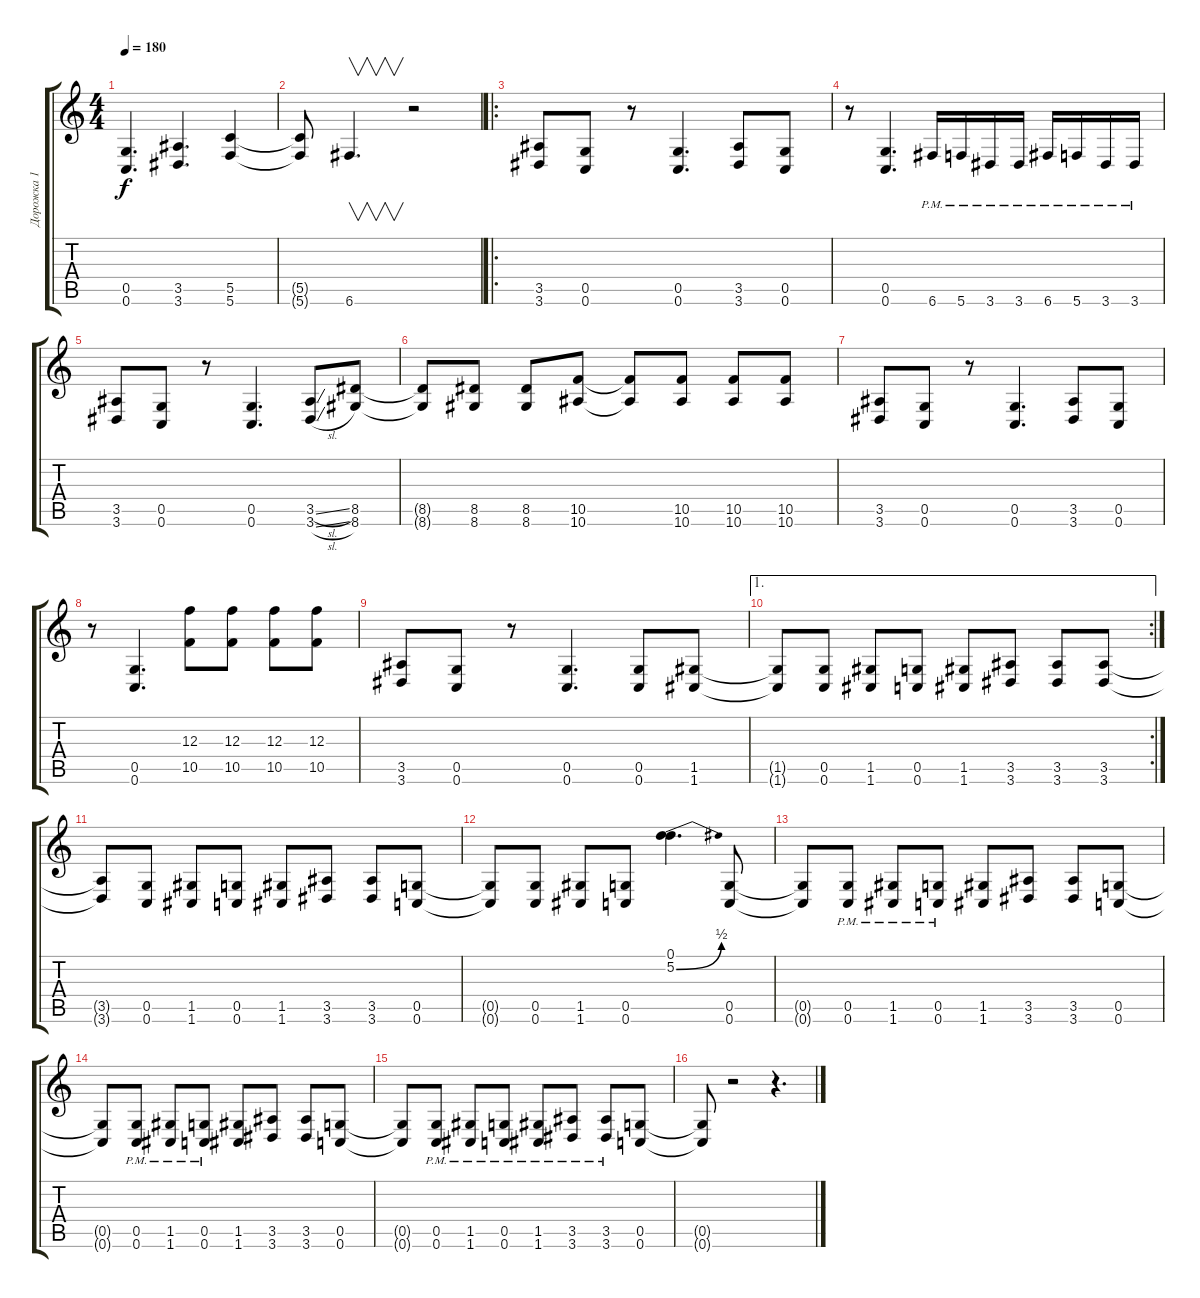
\track ("Дорожка 1" "Дорожка 1") {instrument distortionguitar}
\staff {score tabs}
\tuning (D4 A3 F3 C3 G2 C2) {hide}
\ts (4 4)
\tempo 180
\clef g2
\ks c
(0.5 0.6).4{d dy f} (3.5 3.6).4{d} (5.5 5.6).4 |
(5.5{t} 5.6{t}).8 6.6.4{v d} r.2 |
\ro
(3.5 3.6).8 (0.5 0.6).8 r.8 (0.5 0.6).4{d} (3.5 3.6).8 (0.5 0.6).8 |
r.8 (0.5 0.6).4{d} 6.6{pm}.16 5.6{pm}.16 3.6{pm}.16 3.6{pm}.16 6.6{pm}.16 5.6{pm}.16 3.6{pm}.16 3.6{pm}.16 |
(3.5 3.6).8 (0.5 0.6).8 r.8 (0.5 0.6).4{d} (3.5{sl} 3.6{sl}).8 (8.5 8.6).8 |
(8.5{t} 8.6{t}).8 (8.5 8.6).8 (8.5 8.6).8 (10.5 10.6).8 (10.5{t} 10.6{t}).8 (10.5 10.6).8 (10.5 10.6).8 (10.5 10.6).8 |
(3.5 3.6).8 (0.5 0.6).8 r.8 (0.5 0.6).4{d} (3.5 3.6).8 (0.5 0.6).8 |
r.8 (0.5 0.6).4{d} (12.3 10.5).8 (12.3 10.5).8 (12.3 10.5).8 (12.3 10.5).8 |
(3.5 3.6).8 (0.5 0.6).8 r.8 (0.5 0.6).4{d} (0.5 0.6).8 (1.5 1.6).8 |
\ae 1
\rc 2
(1.5{t} 1.6{t}).8 (0.5 0.6).8 (1.5 1.6).8 (0.5 0.6).8 (1.5 1.6).8 (3.5 3.6).8 (3.5 3.6).8 (3.5 3.6).8 |
(3.5{t} 3.6{t}).8 (0.5 0.6).8 (1.5 1.6).8 (0.5 0.6).8 (1.5 1.6).8 (3.5 3.6).8 (3.5 3.6).8 (0.5 0.6).8 |
(0.5{t} 0.6{t}).8 (0.5 0.6).8 (1.5 1.6).8 (0.5 0.6).8 (0.1 5.2{be (bend 0 0 60 2)}).4{d} (0.5 0.6).8 |
(0.5{t} 0.6{t}).8 (0.5{pm} 0.6{pm}).8 (1.5{pm} 1.6{pm}).8 (0.5{pm} 0.6{pm}).8 (1.5 1.6).8 (3.5 3.6).8 (3.5 3.6).8 (0.5 0.6).8 |
(0.5{t} 0.6{t}).8 (0.5{pm} 0.6{pm}).8 (1.5{pm} 1.6{pm}).8 (0.5{pm} 0.6{pm}).8 (1.5 1.6).8 (3.5 3.6).8 (3.5 3.6).8 (0.5 0.6).8 |
(0.5{t} 0.6{t}).8 (0.5{pm} 0.6{pm}).8 (1.5{pm} 1.6{pm}).8 (0.5{pm} 0.6{pm}).8 (1.5{pm} 1.6{pm}).8 (3.5{pm} 3.6{pm}).8 (3.5{pm} 3.6{pm}).8 (0.5 0.6).8 |
(0.5{t} 0.6{t}).8 r.2 r.4{d}
